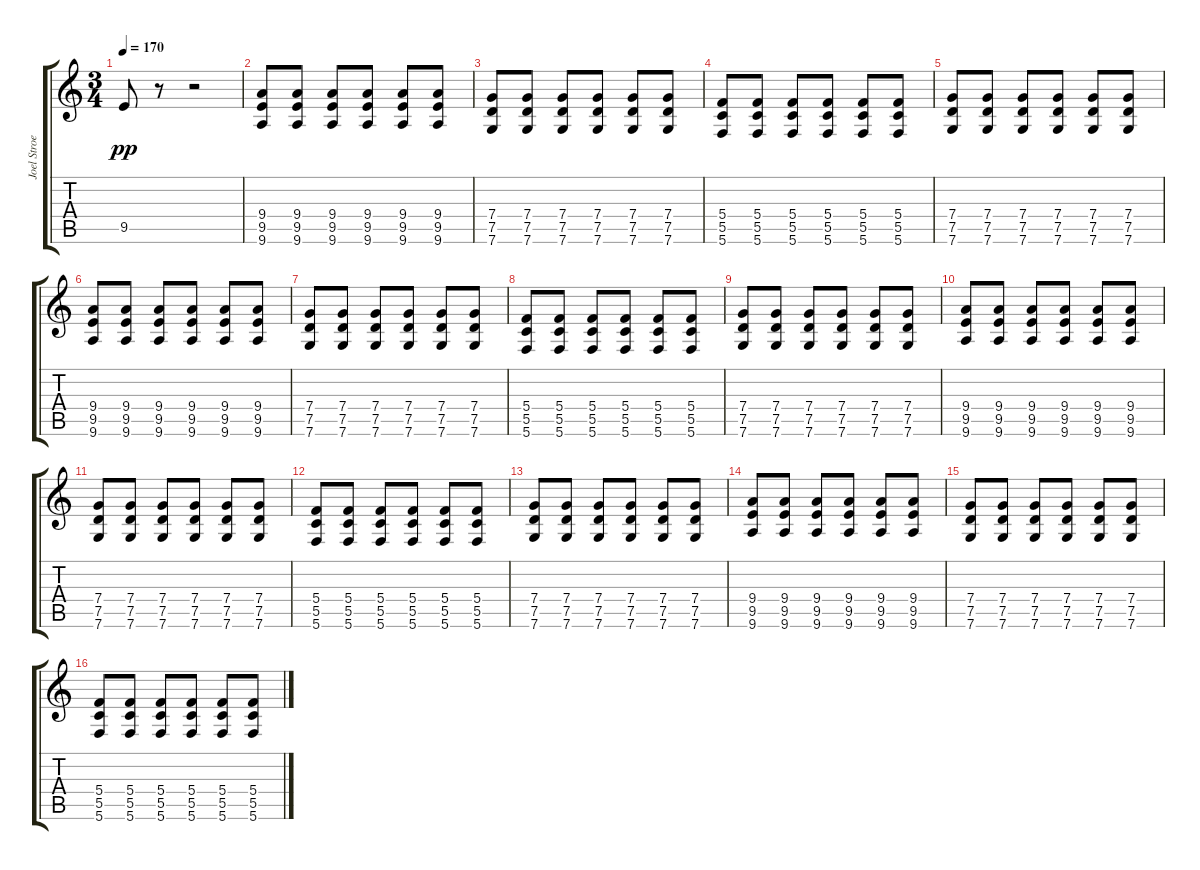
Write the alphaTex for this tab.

\track ("Joel Stroetzel" "Joel Stroe") {instrument distortionguitar}
\staff {score tabs}
\tuning (D4 A3 F3 C3 G2 C2) {hide}
\ts (3 4)
\tempo 170
\clef g2
\ks c
9.5.8{dy pp} r.8 r.2 |
(9.4 9.5 9.6).8 (9.4 9.5 9.6).8 (9.4 9.5 9.6).8 (9.4 9.5 9.6).8 (9.4 9.5 9.6).8 (9.4 9.5 9.6).8 |
(7.4 7.5 7.6).8 (7.4 7.5 7.6).8 (7.4 7.5 7.6).8 (7.4 7.5 7.6).8 (7.4 7.5 7.6).8 (7.4 7.5 7.6).8 |
(5.4 5.5 5.6).8 (5.4 5.5 5.6).8 (5.4 5.5 5.6).8 (5.4 5.5 5.6).8 (5.4 5.5 5.6).8 (5.4 5.5 5.6).8 |
(7.4 7.5 7.6).8 (7.4 7.5 7.6).8 (7.4 7.5 7.6).8 (7.4 7.5 7.6).8 (7.4 7.5 7.6).8 (7.4 7.5 7.6).8 |
(9.4 9.5 9.6).8 (9.4 9.5 9.6).8 (9.4 9.5 9.6).8 (9.4 9.5 9.6).8 (9.4 9.5 9.6).8 (9.4 9.5 9.6).8 |
(7.4 7.5 7.6).8 (7.4 7.5 7.6).8 (7.4 7.5 7.6).8 (7.4 7.5 7.6).8 (7.4 7.5 7.6).8 (7.4 7.5 7.6).8 |
(5.4 5.5 5.6).8 (5.4 5.5 5.6).8 (5.4 5.5 5.6).8 (5.4 5.5 5.6).8 (5.4 5.5 5.6).8 (5.4 5.5 5.6).8 |
(7.4 7.5 7.6).8 (7.4 7.5 7.6).8 (7.4 7.5 7.6).8 (7.4 7.5 7.6).8 (7.4 7.5 7.6).8 (7.4 7.5 7.6).8 |
(9.4 9.5 9.6).8 (9.4 9.5 9.6).8 (9.4 9.5 9.6).8 (9.4 9.5 9.6).8 (9.4 9.5 9.6).8 (9.4 9.5 9.6).8 |
(7.4 7.5 7.6).8 (7.4 7.5 7.6).8 (7.4 7.5 7.6).8 (7.4 7.5 7.6).8 (7.4 7.5 7.6).8 (7.4 7.5 7.6).8 |
(5.4 5.5 5.6).8 (5.4 5.5 5.6).8 (5.4 5.5 5.6).8 (5.4 5.5 5.6).8 (5.4 5.5 5.6).8 (5.4 5.5 5.6).8 |
(7.4 7.5 7.6).8 (7.4 7.5 7.6).8 (7.4 7.5 7.6).8 (7.4 7.5 7.6).8 (7.4 7.5 7.6).8 (7.4 7.5 7.6).8 |
(9.4 9.5 9.6).8 (9.4 9.5 9.6).8 (9.4 9.5 9.6).8 (9.4 9.5 9.6).8 (9.4 9.5 9.6).8 (9.4 9.5 9.6).8 |
(7.4 7.5 7.6).8 (7.4 7.5 7.6).8 (7.4 7.5 7.6).8 (7.4 7.5 7.6).8 (7.4 7.5 7.6).8 (7.4 7.5 7.6).8 |
(5.4 5.5 5.6).8 (5.4 5.5 5.6).8 (5.4 5.5 5.6).8 (5.4 5.5 5.6).8 (5.4 5.5 5.6).8 (5.4 5.5 5.6).8
